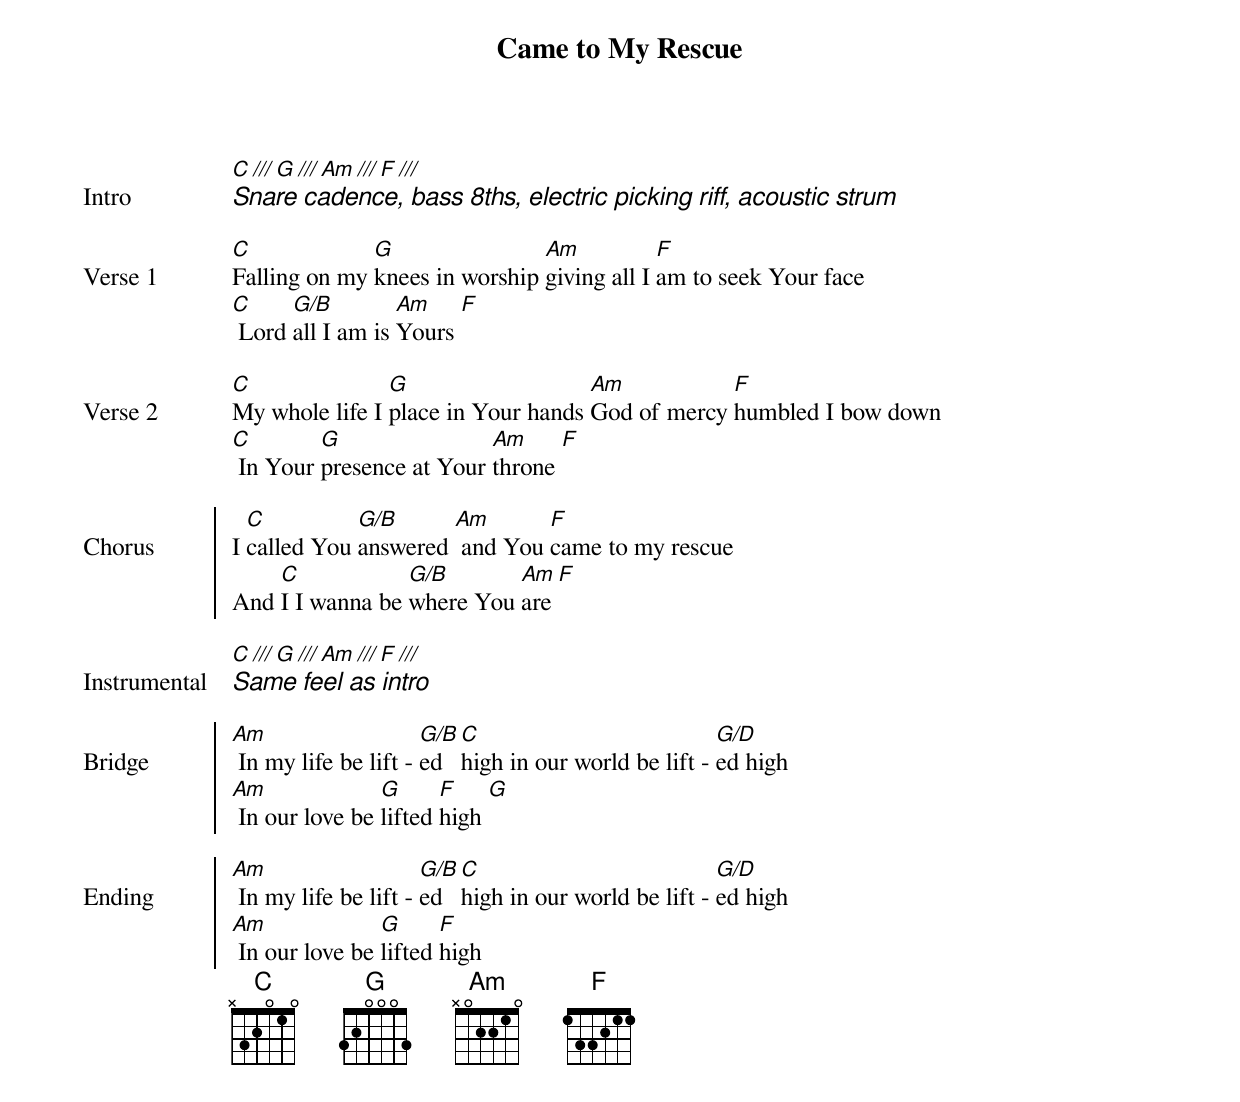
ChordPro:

{title: Came to My Rescue}
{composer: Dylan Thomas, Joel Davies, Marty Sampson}
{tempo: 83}
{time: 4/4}
{transpose: }
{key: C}

{start_of_verse: Intro}
[C ///][G ///][Am ///][F ///]
{ci: Snare cadence, bass 8ths, electric picking riff, acoustic strum}
{end_of_verse: Intro}

{start_of_verse: Verse 1}
[C]Falling on my [G]knees in worship [Am]giving all I [F]am to seek Your face
[C] Lord [G/B]all I am is [Am]Yours [F]
{end_of_verse: Verse 1}

{start_of_verse: Verse 2}
[C]My whole life I [G]place in Your hands [Am]God of mercy [F]humbled I bow down
[C] In Your [G]presence at Your [Am]throne [F]
{end_of_verse: Verse 2}

{soc: Chorus}
I [C]called You [G/B]answered [Am] and You [F]came to my rescue
And [C]I I wanna be [G/B]where You [Am]are [F]
{eoc: Chorus}

{start_of_verse: Instrumental}
[C ///][G ///][Am ///][F ///]
{ci: Same feel as intro}
{end_of_verse: Instrumental}

{soc: Bridge}
[Am] In my life be lift - [G/B]ed [C]high in our world be lift - [G/D]ed high
[Am] In our love be [G]lifted [F]high [G]
{eoc: Bridge}

{soc: Ending}
[Am] In my life be lift - [G/B]ed [C]high in our world be lift - [G/D]ed high
[Am] In our love be [G]lifted [F]high
{eoc: Ending}
